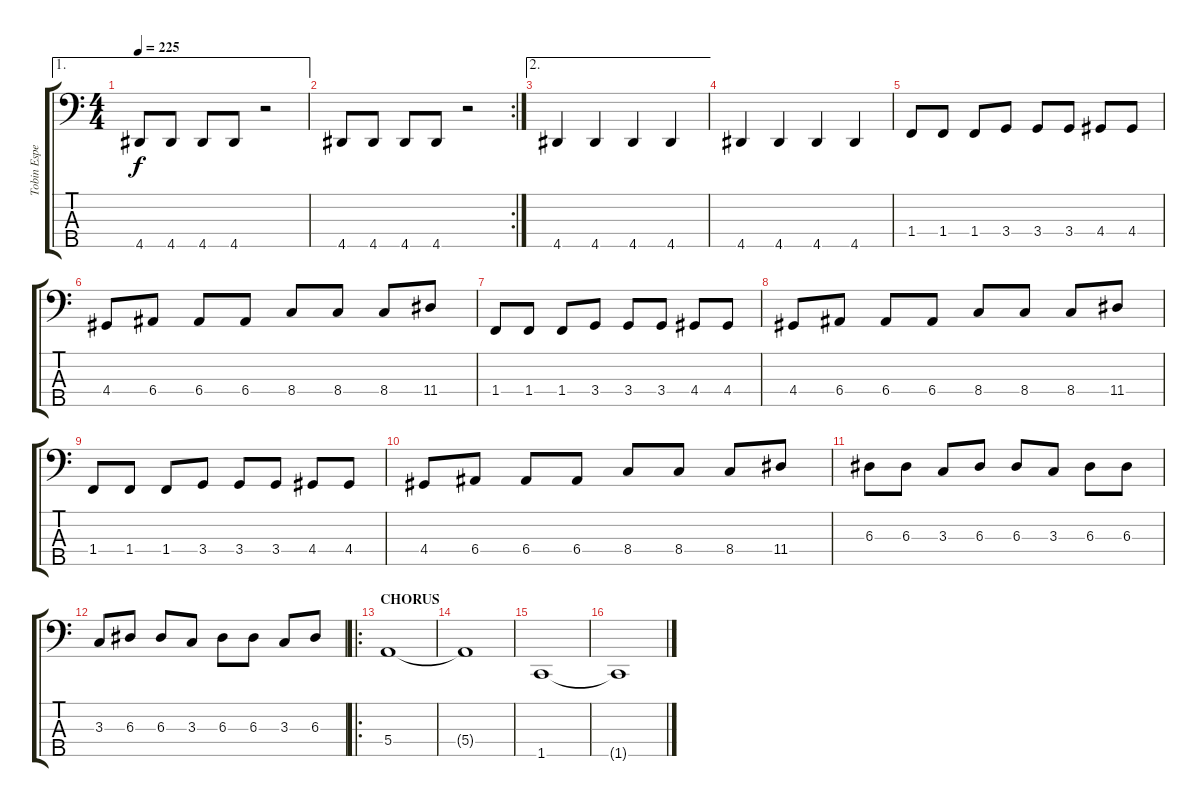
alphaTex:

\track ("Tobin Esperance" "Tobin Espe") {instrument electricbassfinger}
\staff {score tabs}
\tuning (G2 D2 A1 E1 B0) {hide}
\ae 1
\ts (4 4)
\tempo 225
\clef f4
\ks c
4.5.8{dy f} 4.5.8 4.5.8 4.5.8 r.2 |
\rc 2
4.5.8 4.5.8 4.5.8 4.5.8 r.2 |
\ae 2
4.5.4 4.5.4 4.5.4 4.5.4 |
4.5.4 4.5.4 4.5.4 4.5.4 |
1.4.8 1.4.8 1.4.8 3.4.8 3.4.8 3.4.8 4.4.8 4.4.8 |
4.4.8 6.4.8 6.4.8 6.4.8 8.4.8 8.4.8 8.4.8 11.4.8 |
1.4.8 1.4.8 1.4.8 3.4.8 3.4.8 3.4.8 4.4.8 4.4.8 |
4.4.8 6.4.8 6.4.8 6.4.8 8.4.8 8.4.8 8.4.8 11.4.8 |
1.4.8 1.4.8 1.4.8 3.4.8 3.4.8 3.4.8 4.4.8 4.4.8 |
4.4.8 6.4.8 6.4.8 6.4.8 8.4.8 8.4.8 8.4.8 11.4.8 |
6.3.8 6.3.8 3.3.8 6.3.8 6.3.8 3.3.8 6.3.8 6.3.8 |
3.3.8 6.3.8 6.3.8 3.3.8 6.3.8 6.3.8 3.3.8 6.3.8 |
\ro
\section ("" "CHORUS")
5.4.1 |
5.4{t}.1 |
1.5.1 |
1.5{t}.1
